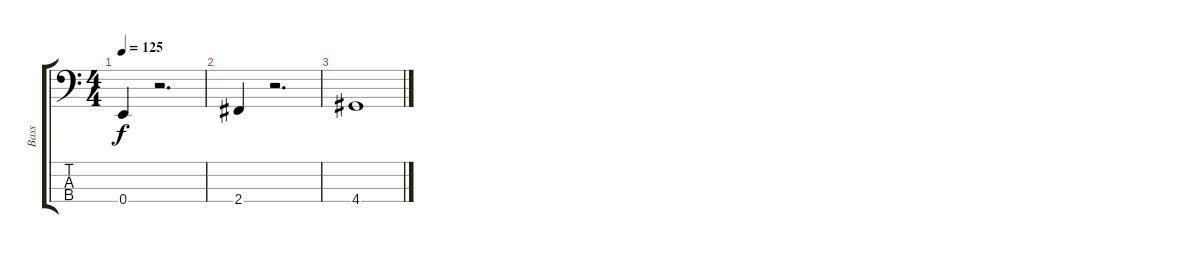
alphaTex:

\track ("Bass" "Bass") {instrument electricbassfinger}
\staff {score tabs}
\tuning (G2 D2 A1 E1) {hide}
\ts (4 4)
\tempo 125
\clef f4
\ks c
0.4.4{dy f} r.2{d} |
2.4.4 r.2{d} |
4.4.1
